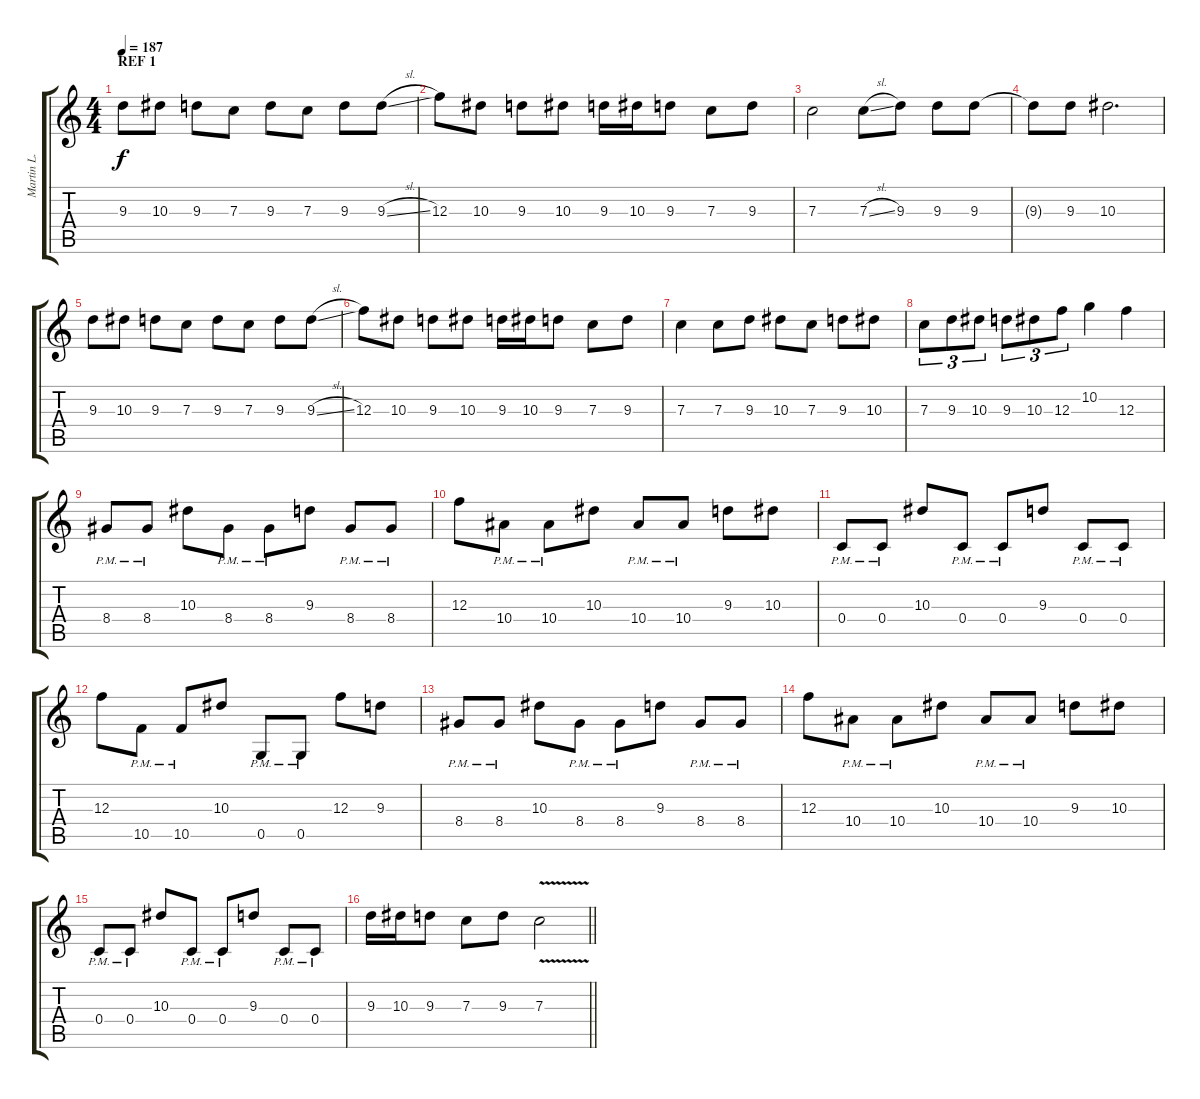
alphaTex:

\track ("Martin L." "Martin L.") {instrument distortionguitar}
\staff {score tabs}
\tuning (D4 A3 F3 C3 G2 C2) {hide}
\ts (4 4)
\section ("" "REF 1")
\tempo 187
\clef g2
\ks c
9.3.8{dy f} 10.3.8 9.3.8 7.3.8 9.3.8 7.3.8 9.3.8 9.3{sl}.8 |
12.3.8 10.3.8 9.3.8 10.3.8 9.3.16 10.3.16 9.3.8 7.3.8 9.3.8 |
7.3.2 7.3{sl}.8 9.3.8 9.3.8 9.3.8 |
9.3{t}.8 9.3.8 10.3.2{d} |
9.3.8 10.3.8 9.3.8 7.3.8 9.3.8 7.3.8 9.3.8 9.3{sl}.8 |
12.3.8 10.3.8 9.3.8 10.3.8 9.3.16 10.3.16 9.3.8 7.3.8 9.3.8 |
7.3.4 7.3.8 9.3.8 10.3.8 7.3.8 9.3.8 10.3.8 |
7.3.8{tu (3 2)} 9.3.8{tu (3 2)} 10.3.8{tu (3 2)} 9.3.8{tu (3 2)} 10.3.8{tu (3 2)} 12.3.8{tu (3 2)} 10.2.4 12.3.4 |
8.4{pm}.8 8.4{pm}.8 10.3.8 8.4{pm}.8 8.4{pm}.8 9.3.8 8.4{pm}.8 8.4{pm}.8 |
12.3.8 10.4{pm}.8 10.4{pm}.8 10.3.8 10.4{pm}.8 10.4{pm}.8 9.3.8 10.3.8 |
0.4{pm}.8 0.4{pm}.8 10.3.8 0.4{pm}.8 0.4{pm}.8 9.3.8 0.4{pm}.8 0.4{pm}.8 |
12.3.8 10.5{pm}.8 10.5{pm}.8 10.3.8 0.5{pm}.8 0.5{pm}.8 12.3.8 9.3.8 |
8.4{pm}.8 8.4{pm}.8 10.3.8 8.4{pm}.8 8.4{pm}.8 9.3.8 8.4{pm}.8 8.4{pm}.8 |
12.3.8 10.4{pm}.8 10.4{pm}.8 10.3.8 10.4{pm}.8 10.4{pm}.8 9.3.8 10.3.8 |
0.4{pm}.8 0.4{pm}.8 10.3.8 0.4{pm}.8 0.4{pm}.8 9.3.8 0.4{pm}.8 0.4{pm}.8 |
\barLineRight lightlight
9.3.16 10.3.16 9.3.8 7.3.8 9.3.8 7.3{v}.2
